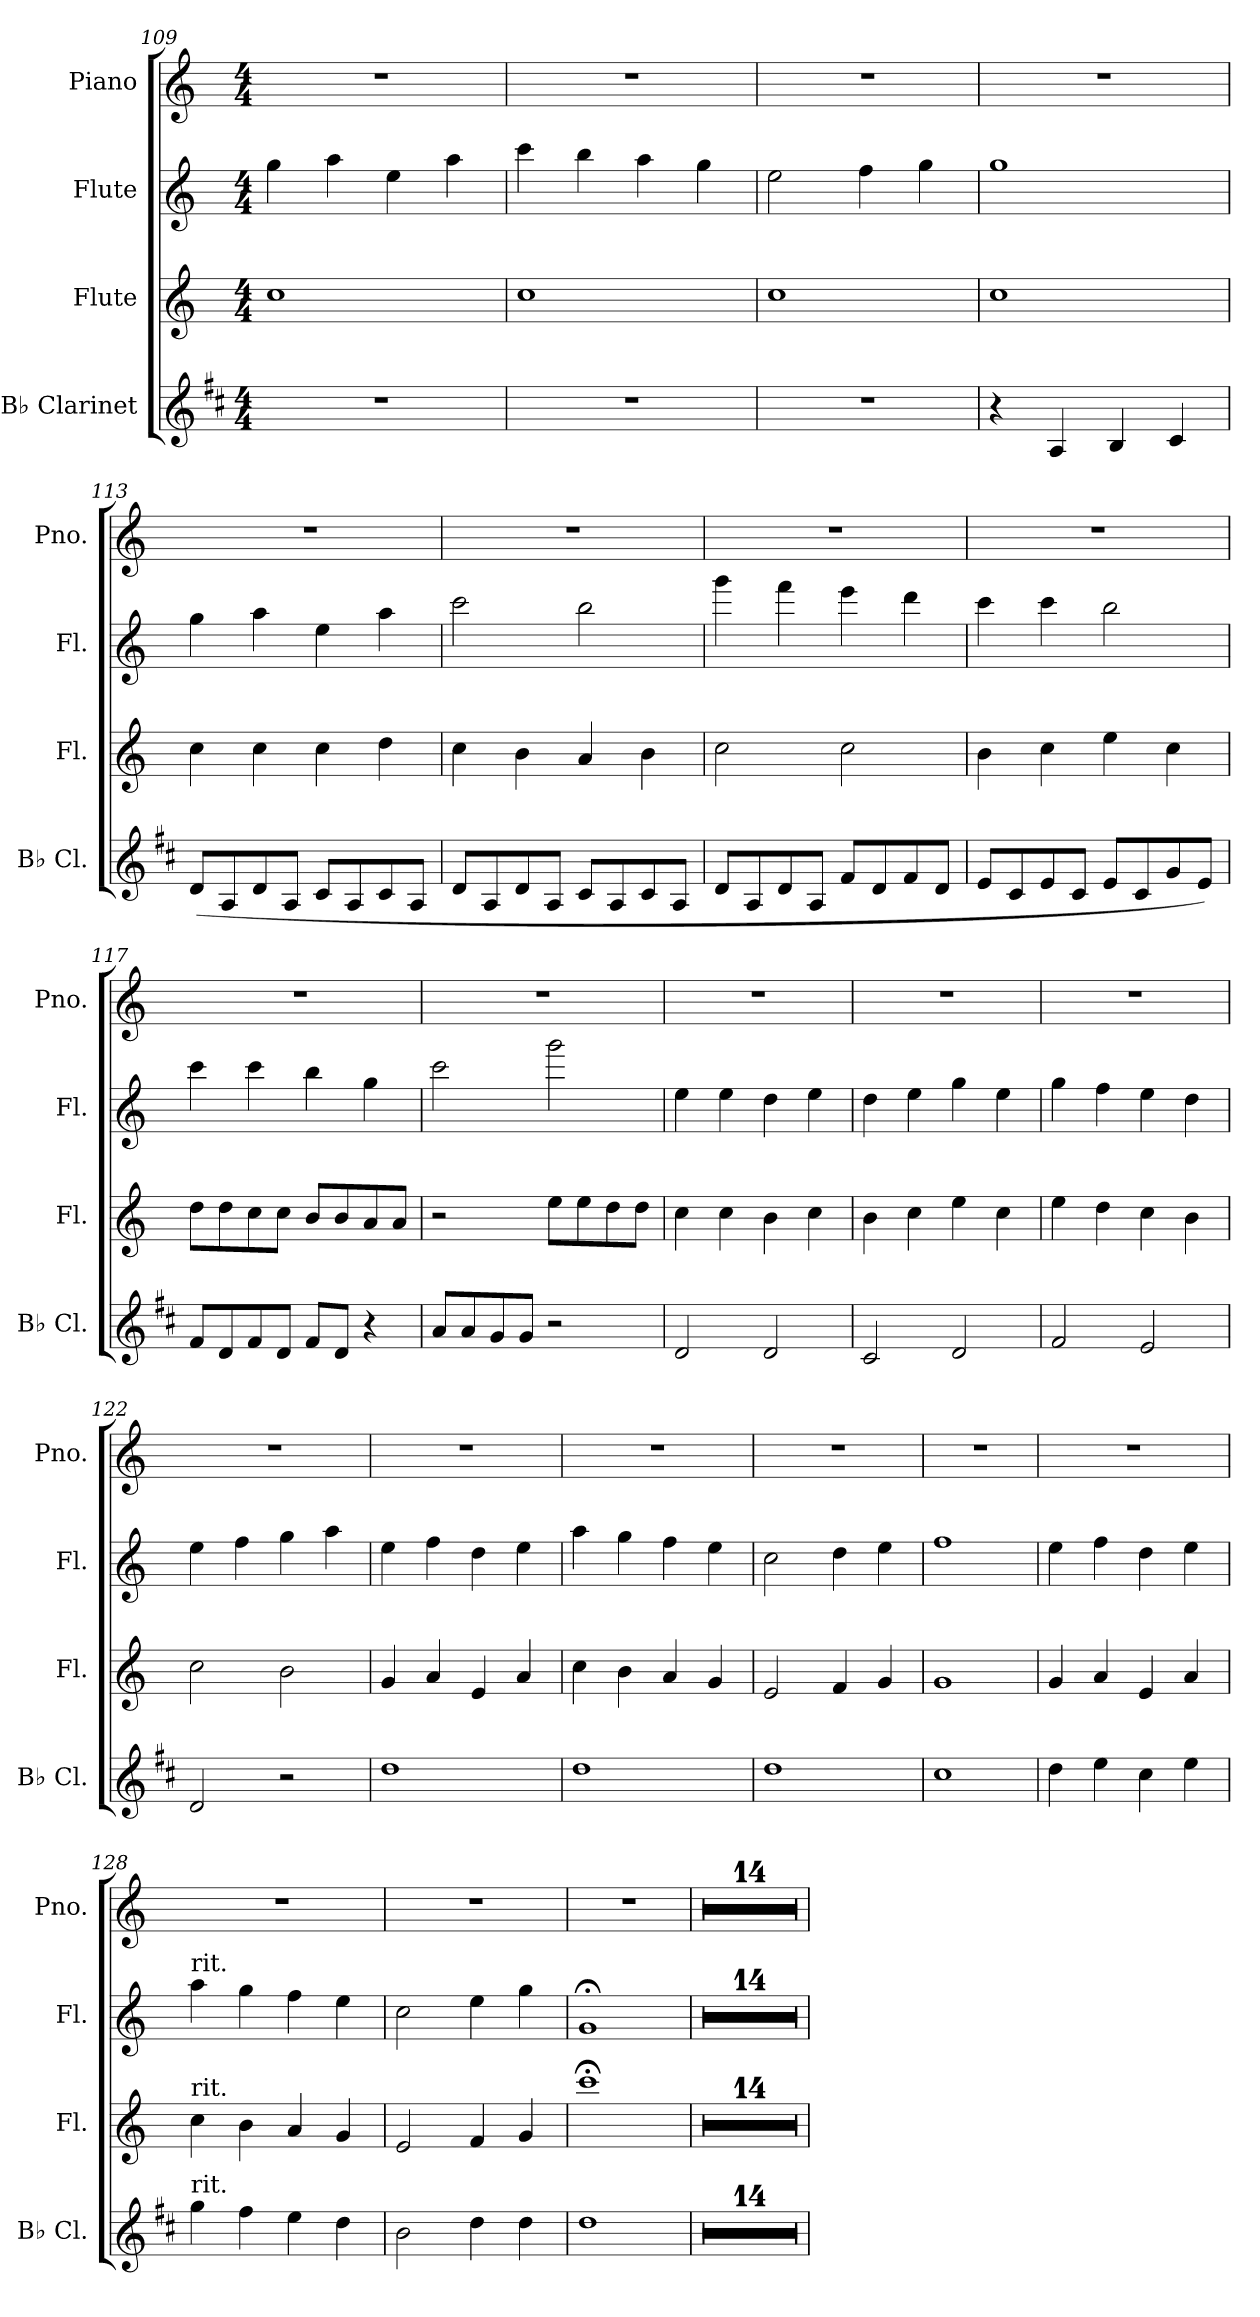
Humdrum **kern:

**kern	**kern	**kern	**kern
*part4	*part3	*part2	*part1
*staff4	*staff3	*staff2	*staff1
*I"B♭ Clarinet	*I"Flute	*I"Flute	*I"Piano
*I'B♭ Cl.	*I'Fl.	*I'Fl.	*I'Pno.
*clefG2	*clefG2	*clefG2	*clefG2
*ITrd1c2	*	*	*
*k[]	*k[]	*k[]	*k[]
*M4/4	*M4/4	*M4/4	*M4/4
=109	=109	=109	=109
1r	1cc	4gg\	1r
.	.	4aa\	.
.	.	4ee\	.
.	.	4aa\	.
=110	=110	=110	=110
1r	1cc	4ccc\	1r
.	.	4bb\	.
.	.	4aa\	.
.	.	4gg\	.
=111	=111	=111	=111
1r	1cc	2ee\	1r
.	.	4ff\	.
.	.	4gg\	.
!!LO:LB:g=z
=112	=112	=112	=112
4r	1cc	1gg	1r
4G/	.	.	.
4A/	.	.	.
4B/	.	.	.
=113	=113	=113	=113
(8c/L	4cc\	4gg\	1r
8G/	.	.	.
8c/	4cc\	4aa\	.
8G/J	.	.	.
8B/L	4cc\	4ee\	.
8G/	.	.	.
8B/	4dd\	4aa\	.
8G/J	.	.	.
=114	=114	=114	=114
8c/L	4cc\	2ccc\	1r
8G/	.	.	.
8c/	4b\	.	.
8G/J	.	.	.
8B/L	4a/	2bb\	.
8G/	.	.	.
8B/	4b\	.	.
8G/J	.	.	.
=115	=115	=115	=115
8c/L	2cc\	4ggg\	1r
8G/	.	.	.
8c/	.	4fff\	.
8G/J	.	.	.
8e/L	2cc\	4eee\	.
8c/	.	.	.
8e/	.	4ddd\	.
8c/J	.	.	.
=116	=116	=116	=116
8d/L	4b\	4ccc\	1r
8B/	.	.	.
8d/	4cc\	4ccc\	.
8B/J	.	.	.
8d/L	4ee\	2bb\	.
8B/	.	.	.
8f/	4cc\	.	.
8d/J)	.	.	.
!!LO:PB:g=z
=117	=117	=117	=117
8e/L	8dd\L	4ccc\	1r
8c/	8dd\	.	.
8e/	8cc\	4ccc\	.
8c/J	8cc\J	.	.
8e/L	8b/L	4bb\	.
8c/J	8b/	.	.
4r	8a/	4gg\	.
.	8a/J	.	.
=118	=118	=118	=118
8g/L	2r	2ccc\	1r
8g/	.	.	.
8f/	.	.	.
8f/J	.	.	.
2r	8ee\L	2ggg\	.
.	8ee\	.	.
.	8dd\	.	.
.	8dd\J	.	.
=119	=119	=119	=119
2c/	4cc\	4ee\	1r
.	4cc\	4ee\	.
2c/	4b\	4dd\	.
.	4cc\	4ee\	.
=120	=120	=120	=120
2B/	4b\	4dd\	1r
.	4cc\	4ee\	.
2c/	4ee\	4gg\	.
.	4cc\	4ee\	.
=121	=121	=121	=121
2e/	4ee\	4gg\	1r
.	4dd\	4ff\	.
2d/	4cc\	4ee\	.
.	4b\	4dd\	.
=122	=122	=122	=122
2c/	2cc\	4ee\	1r
.	.	4ff\	.
2r	2b\	4gg\	.
.	.	4aa\	.
=123	=123	=123	=123
1cc	4g/	4ee\	1r
.	4a/	4ff\	.
.	4e/	4dd\	.
.	4a/	4ee\	.
!!LO:LB:g=z
=124	=124	=124	=124
1cc	4cc\	4aa\	1r
.	4b\	4gg\	.
.	4a/	4ff\	.
.	4g/	4ee\	.
=125	=125	=125	=125
1cc	2e/	2cc\	1r
.	4f/	4dd\	.
.	4g/	4ee\	.
=126	=126	=126	=126
1b	1g	1ff	1r
=127	=127	=127	=127
4cc\	4g/	4ee\	1r
4dd\	4a/	4ff\	.
4b\	4e/	4dd\	.
4dd\	4a/	4ee\	.
=128	=128	=128	=128
!	!	!LO:TX:a:t=rit.	!
!	!LO:TX:a:t=rit.	!	!
!LO:TX:a:t=rit.	!	!	!
4ff\	4cc\	4aa\	1r
4ee\	4b\	4gg\	.
4dd\	4a/	4ff\	.
4cc\	4g/	4ee\	.
=129	=129	=129	=129
2a\	2e/	2cc\	1r
4cc\	4f/	4ee\	.
4cc\	4g/	4gg\	.
=130	=130	=130	=130
1cc	1ccc;<	1g;<	1r
=131	=131	=131	=131
1r	1r	1r	1r
=132	=132	=132	=132
1r	1r	1r	1r
=133	=133	=133	=133
1r	1r	1r	1r
=134	=134	=134	=134
1r	1r	1r	1r
=135	=135	=135	=135
1r	1r	1r	1r
=136	=136	=136	=136
1r	1r	1r	1r
=137	=137	=137	=137
1r	1r	1r	1r
=138	=138	=138	=138
1r	1r	1r	1r
=139	=139	=139	=139
1r	1r	1r	1r
=140	=140	=140	=140
1r	1r	1r	1r
=141	=141	=141	=141
1r	1r	1r	1r
=142	=142	=142	=142
1r	1r	1r	1r
=143	=143	=143	=143
1r	1r	1r	1r
=144	=144	=144	=144
1r	1r	1r	1r
=	=	=	=
*-	*-	*-	*-
